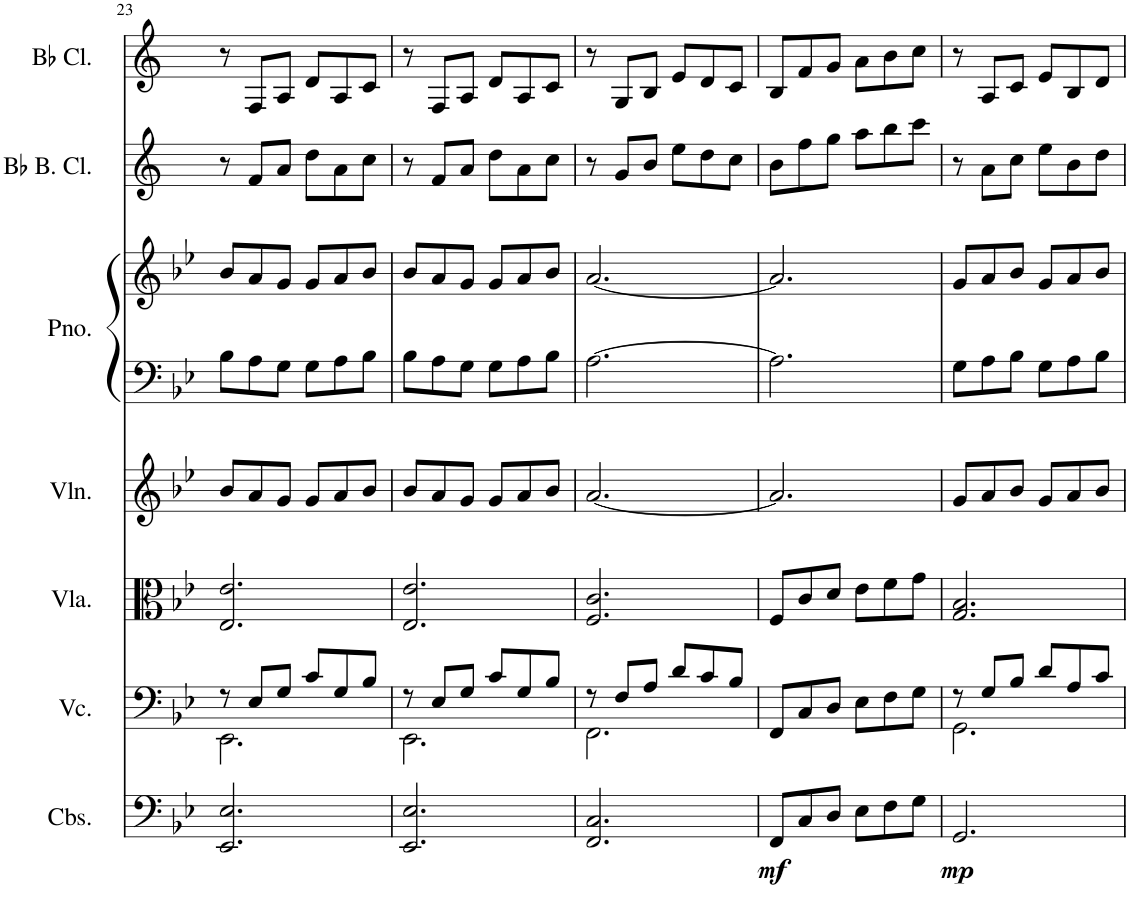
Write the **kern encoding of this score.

**kern	**dynam	**kern	**kern	**kern	**kern	**kern	**kern	**kern
*part7	*part7	*part6	*part5	*part4	*part3	*part3	*part2	*part1
*staff8	*staff8	*staff7	*staff6	*staff5	*staff4	*staff3	*staff2	*staff1
*I"Contrabasses	*	*I"Violoncello	*I"Viola	*I"Violin	*I"Piano	*	*I"Bb Bass Clarinet	*I"Bb Clarinet
*I'Cbs.	*	*I'Vc.	*I'Vla.	*I'Vln.	*I'Pno.	*	*I'Bb B. Cl.	*I'Bb Cl.
!!LO:PB:g=z
*clefF4	*	*clefF4	*clefC3	*clefG2	*clefF4	*clefG2	*clefG2	*clefG2
*Trd7c12	*	*	*	*	*	*	*Trd8c14	*Trd1c2
*k[b-e-]	*	*k[b-e-]	*k[b-e-]	*k[b-e-]	*k[b-e-]	*k[b-e-]	*k[]	*k[]
*M6/8	*	*M6/8	*M6/8	*M6/8	*M6/8	*M6/8	*M6/8	*M6/8
=23	=23	=23	=23	=23	=23	=23	=23	=23
*	*	*^	*	*	*	*	*	*
2.EE-/ 2.E-/	.	8r	2.EE-\	2.E-/ 2.e-/	8b-/L	8B-\L	8b-/L	8r	8r
.	.	8E-/L	.	.	8a/	8A\	8a/	8f/L	8F/L
.	.	8G/J	.	.	8g/J	8G\J	8g/J	8a/J	8A/J
.	.	8c/L	.	.	8g/L	8G\L	8g/L	8dd\L	8d/L
.	.	8G/	.	.	8a/	8A\	8a/	8a\	8A/
.	.	8B-/J	.	.	8b-/J	8B-\J	8b-/J	8cc\J	8c/J
=24	=24	=24	=24	=24	=24	=24	=24	=24	=24
2.EE-/ 2.E-/	.	8r	2.EE-\	2.E-/ 2.e-/	8b-/L	8B-\L	8b-/L	8r	8r
.	.	8E-/L	.	.	8a/	8A\	8a/	8f/L	8F/L
.	.	8G/J	.	.	8g/J	8G\J	8g/J	8a/J	8A/J
.	.	8c/L	.	.	8g/L	8G\L	8g/L	8dd\L	8d/L
.	.	8G/	.	.	8a/	8A\	8a/	8a\	8A/
.	.	8B-/J	.	.	8b-/J	8B-\J	8b-/J	8cc\J	8c/J
=25	=25	=25	=25	=25	=25	=25	=25	=25	=25
2.FF/ 2.C/	.	8r	2.FF\	2.F/ 2.c/	[2.a/	[2.A\	[2.a/	8r	8r
.	.	8F/L	.	.	.	.	.	8g/L	8G/L
.	.	8A/J	.	.	.	.	.	8b/J	8B/J
.	.	8d/L	.	.	.	.	.	8ee\L	8e/L
.	.	8c/	.	.	.	.	.	8dd\	8d/
.	.	8B-/J	.	.	.	.	.	8cc\J	8c/J
*	*	*v	*v	*	*	*	*	*	*
=26	=26	=26	=26	=26	=26	=26	=26	=26
!	!LO:DY:b	!	!	!	!	!	!	!
8FF/L	mf	8FF/L	8F/L	2.a/]	2.A\]	2.a/]	8b\L	8B/L
8C/	.	8C/	8c/	.	.	.	8ff\	8f/
8D/J	.	8D/J	8d/J	.	.	.	8gg\J	8g/J
8E-\L	.	8E-\L	8e-\L	.	.	.	8aa\L	8a\L
8F\	.	8F\	8f\	.	.	.	8bb\	8b\
8G\J	.	8G\J	8g\J	.	.	.	8ccc\J	8cc\J
=27	=27	=27	=27	=27	=27	=27	=27	=27
*	*	*^	*	*	*	*	*	*
!	!LO:DY:b	!	!	!	!	!	!	!	!
2.GG/	mp	8r	2.GG\	2.G/ 2.B-/	8g/L	8G\L	8g/L	8r	8r
.	.	8G/L	.	.	8a/	8A\	8a/	8a\L	8A/L
.	.	8B-/J	.	.	8b-/J	8B-\J	8b-/J	8cc\J	8c/J
.	.	8d/L	.	.	8g/L	8G\L	8g/L	8ee\L	8e/L
.	.	8A/	.	.	8a/	8A\	8a/	8b\	8B/
.	.	8c/J	.	.	8b-/J	8B-\J	8b-/J	8dd\J	8d/J
*	*	*v	*v	*	*	*	*	*	*
=	=	=	=	=	=	=	=	=
*-	*-	*-	*-	*-	*-	*-	*-	*-
